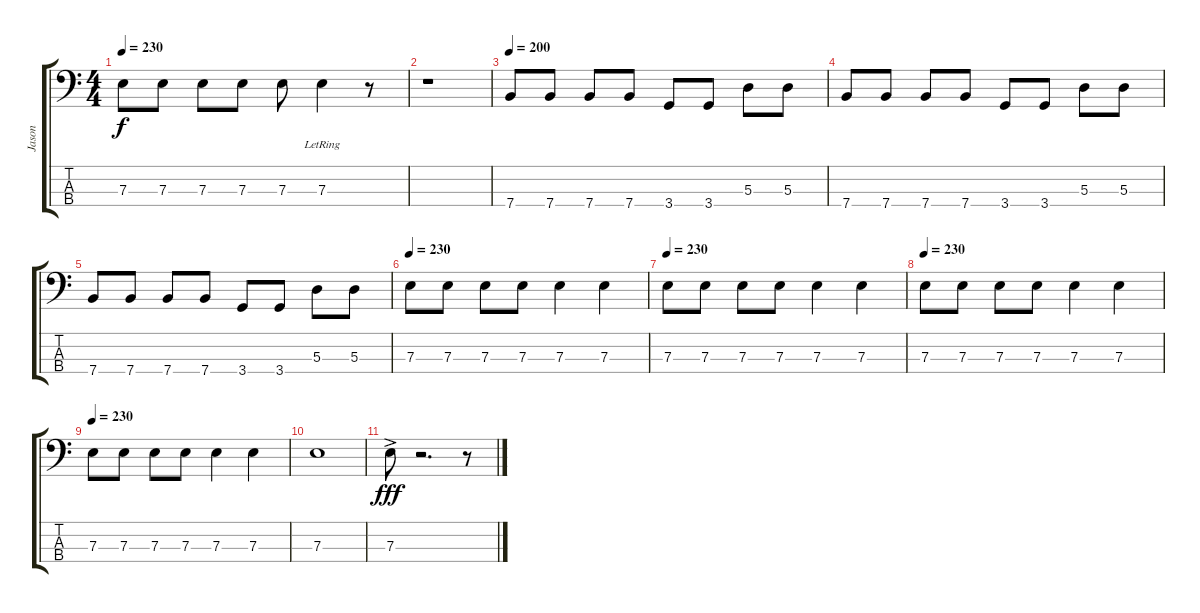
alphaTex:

\track ("Jason" "Jason") {instrument electricbasspick}
\staff {score tabs}
\tuning (G2 D2 A1 E1) {hide}
\ts (4 4)
\tempo 230
\clef f4
\ks c
7.3.8{dy f} 7.3.8 7.3.8 7.3.8 7.3.8 7.3{lr}.4 r.8 |
r.1 |
\tempo 200
7.4.8 7.4.8 7.4.8 7.4.8 3.4.8 3.4.8 5.3.8 5.3.8 |
7.4.8 7.4.8 7.4.8 7.4.8 3.4.8 3.4.8 5.3.8 5.3.8 |
7.4.8 7.4.8 7.4.8 7.4.8 3.4.8 3.4.8 5.3.8 5.3.8 |
\tempo 230
7.3.8 7.3.8 7.3.8 7.3.8 7.3.4 7.3.4 |
\tempo 230
7.3.8 7.3.8 7.3.8 7.3.8 7.3.4 7.3.4 |
\tempo 230
7.3.8 7.3.8 7.3.8 7.3.8 7.3.4 7.3.4 |
\tempo 230
7.3.8 7.3.8 7.3.8 7.3.8 7.3.4 7.3.4 |
7.3.1 |
7.3{ac}.8{dy fff} r.2{d} r.8
